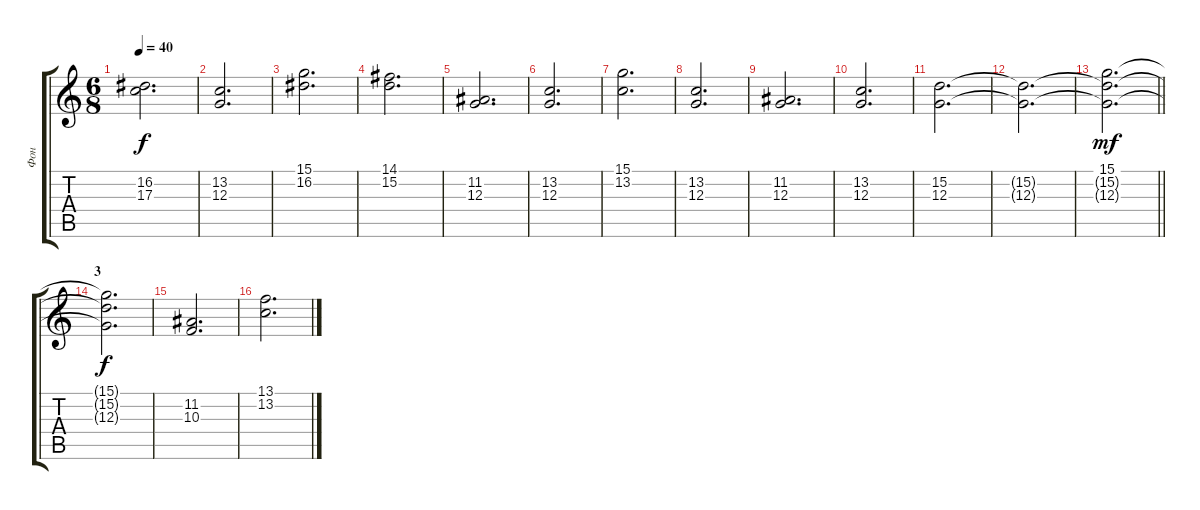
\track ("Фон" "Фон") {instrument synthstrings1}
\staff {score tabs}
\tuning (E4 B3 G3 D3 A2 E2) {hide}
\ts (6 8)
\tempo 40
\clef g2
\ks c
(16.2 17.3).2{d dy f} |
(13.2 12.3).2{d} |
(15.1 16.2).2{d} |
(14.1 15.2).2{d} |
(11.2 12.3).2{d} |
(13.2 12.3).2{d} |
(15.1 13.2).2{d} |
(13.2 12.3).2{d} |
(11.2 12.3).2{d} |
(13.2 12.3).2{d} |
(15.2 12.3).2{d} |
(15.2{t} 12.3{t}).2{d} |
\barLineRight lightlight
(15.1 15.2{t} 12.3{t}).2{d dy mf} |
\section ("" "3")
(15.1{t} 15.2{t} 12.3{t}).2{d dy f} |
(11.2 10.3).2{d} |
(13.1 13.2).2{d}
